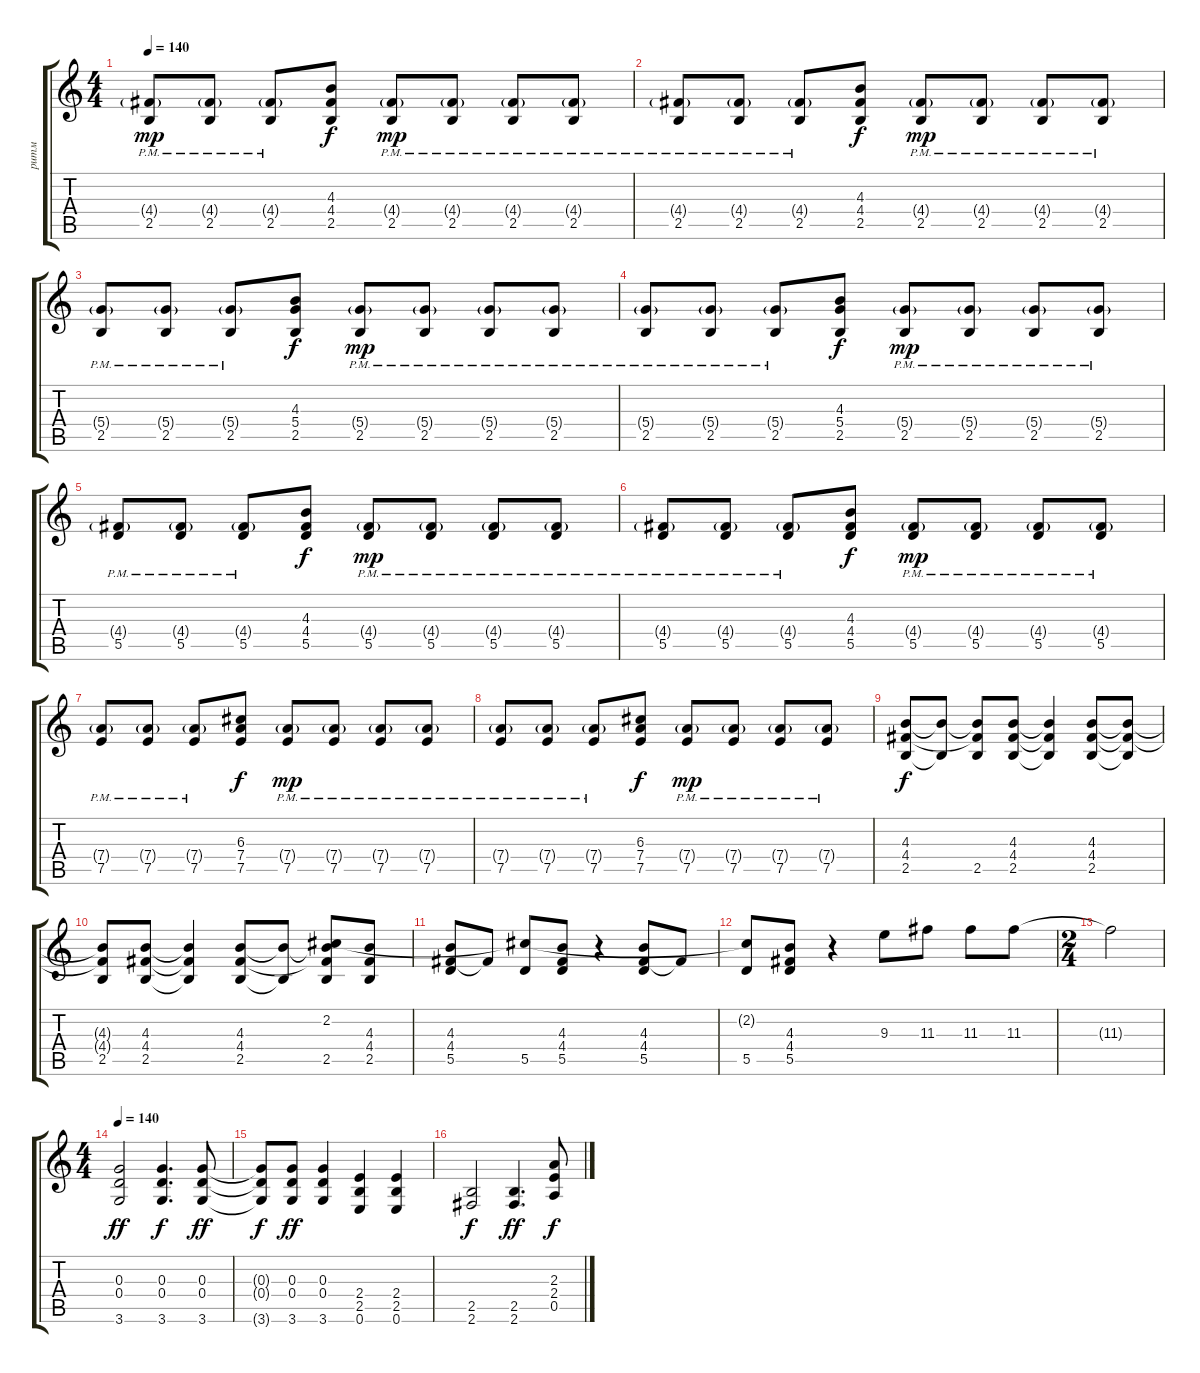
\track ("ритм" "ритм") {instrument distortionguitar}
\staff {score tabs}
\tuning (E4 B3 G3 D3 A2 E2) {hide}
\ts (4 4)
\tempo 140
\clef g2
\ks c
(4.4{g} 2.5{pm}).8{dy mp} (4.4{g} 2.5{pm}).8 (4.4{g} 2.5{pm}).8 (4.3 4.4 2.5).8{dy f} (4.4{g} 2.5{pm}).8{dy mp} (4.4{g} 2.5{pm}).8 (4.4{g} 2.5{pm}).8 (4.4{g} 2.5{pm}).8 |
(4.4{g} 2.5{pm}).8 (4.4{g} 2.5{pm}).8 (4.4{g} 2.5{pm}).8 (4.3 4.4 2.5).8{dy f} (4.4{g} 2.5{pm}).8{dy mp} (4.4{g} 2.5{pm}).8 (4.4{g} 2.5{pm}).8 (4.4{g} 2.5{pm}).8 |
(5.4{g} 2.5{pm}).8 (5.4{g} 2.5{pm}).8 (5.4{g} 2.5{pm}).8 (4.3 5.4 2.5).8{dy f} (5.4{g} 2.5{pm}).8{dy mp} (5.4{g} 2.5{pm}).8 (5.4{g} 2.5{pm}).8 (5.4{g} 2.5{pm}).8 |
(5.4{g} 2.5{pm}).8 (5.4{g} 2.5{pm}).8 (5.4{g} 2.5{pm}).8 (4.3 5.4 2.5).8{dy f} (5.4{g} 2.5{pm}).8{dy mp} (5.4{g} 2.5{pm}).8 (5.4{g} 2.5{pm}).8 (5.4{g} 2.5{pm}).8 |
(4.4{g} 5.5{pm}).8 (4.4{g} 5.5{pm}).8 (4.4{g} 5.5{pm}).8 (4.3 4.4 5.5).8{dy f} (4.4{g} 5.5{pm}).8{dy mp} (4.4{g} 5.5{pm}).8 (4.4{g} 5.5{pm}).8 (4.4{g} 5.5{pm}).8 |
(4.4{g} 5.5{pm}).8 (4.4{g} 5.5{pm}).8 (4.4{g} 5.5{pm}).8 (4.3 4.4 5.5).8{dy f} (4.4{g} 5.5{pm}).8{dy mp} (4.4{g} 5.5{pm}).8 (4.4{g} 5.5{pm}).8 (4.4{g} 5.5{pm}).8 |
(7.4{g} 7.5{pm}).8 (7.4{g} 7.5{pm}).8 (7.4{g} 7.5{pm}).8 (6.3 7.4 7.5).8{dy f} (7.4{g} 7.5{pm}).8{dy mp} (7.4{g} 7.5{pm}).8 (7.4{g} 7.5{pm}).8 (7.4{g} 7.5{pm}).8 |
(7.4{g} 7.5{pm}).8 (7.4{g} 7.5{pm}).8 (7.4{g} 7.5{pm}).8 (6.3 7.4 7.5).8{dy f} (7.4{g} 7.5{pm}).8{dy mp} (7.4{g} 7.5{pm}).8 (7.4{g} 7.5{pm}).8 (7.4{g} 7.5{pm}).8 |
(4.3 4.4 2.5).8{dy f} (4.3{t} 2.5{t}).8 (4.3{t} 4.4{t} 2.5).8 (4.3 4.4 2.5).8 (4.3{t} 4.4{t} 2.5{t}).4 (4.3 4.4 2.5).8 (4.3{t} 4.4{t} 2.5{t}).8 |
(4.3{t} 4.4{t} 2.5).8 (4.3 4.4 2.5).8 (4.3{t} 4.4{t} 2.5{t}).4 (4.3 4.4 2.5).8 (4.3{t} 2.5{t}).8 (2.2 4.3{t} 4.4{t} 2.5).8 (4.3 4.4 2.5).8 |
(4.3 4.4 5.5).8 4.4{t}.8 (2.2{t} 5.5).8 (4.3 4.4 5.5).8 r.4 (4.3 4.4 5.5).8 4.4{t}.8 |
(2.2{t} 5.5).8 (4.3 4.4 5.5).8 r.4 9.3.8 11.3.8 11.3.8 11.3.8 |
\ts (2 4)
11.3{t}.2 |
\ts (4 4)
\tempo 140
(0.3 0.4 3.6).2{dy ff} (0.3 0.4 3.6).4{d dy f} (0.3 0.4 3.6).8{dy ff} |
(0.3{t} 0.4{t} 3.6{t}).8{dy f} (0.3 0.4 3.6).8{dy ff} (0.3 0.4 3.6).4 (2.4 2.5 0.6).4 (2.4 2.5 0.6).4 |
(2.5 2.6).2{dy f} (2.5 2.6).4{d dy ff} (2.3 2.4 0.5).8{dy f}
